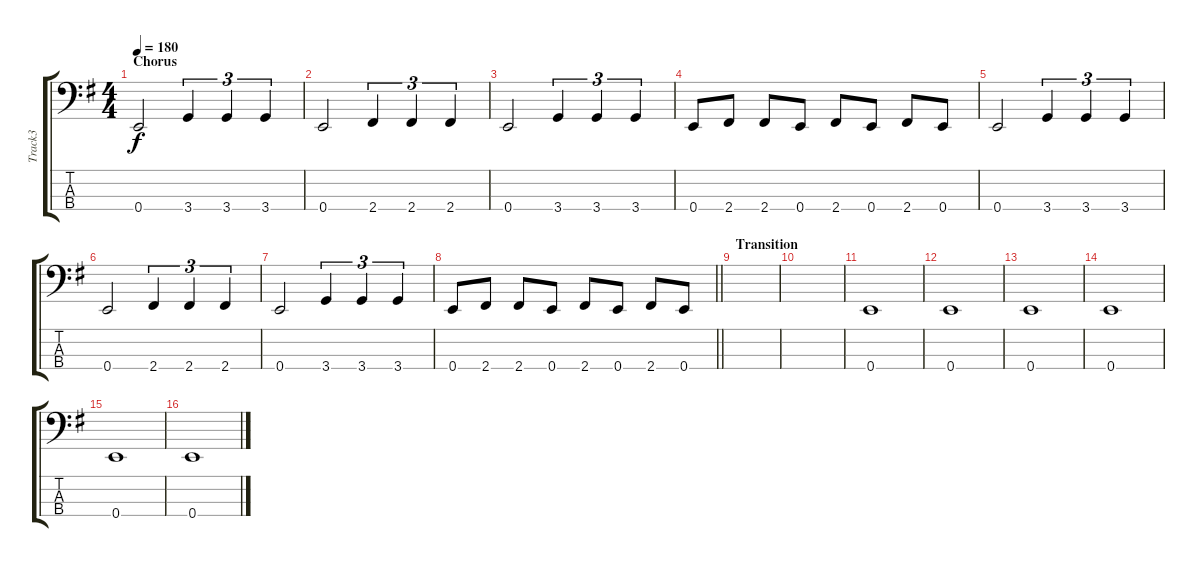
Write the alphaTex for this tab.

\track ("Track3" "Track3") {instrument electricbassfinger}
\staff {score tabs}
\tuning (G2 D2 A1 E1) {hide}
\ts (4 4)
\section ("" "Chorus")
\tempo 180
\clef f4
\ks g
0.4.2{dy f} 3.4.4{tu (3 2)} 3.4.4{tu (3 2)} 3.4.4{tu (3 2)} |
0.4.2 2.4.4{tu (3 2)} 2.4.4{tu (3 2)} 2.4.4{tu (3 2)} |
0.4.2 3.4.4{tu (3 2)} 3.4.4{tu (3 2)} 3.4.4{tu (3 2)} |
0.4.8 2.4.8 2.4.8 0.4.8 2.4.8 0.4.8 2.4.8 0.4.8 |
0.4.2 3.4.4{tu (3 2)} 3.4.4{tu (3 2)} 3.4.4{tu (3 2)} |
0.4.2 2.4.4{tu (3 2)} 2.4.4{tu (3 2)} 2.4.4{tu (3 2)} |
0.4.2 3.4.4{tu (3 2)} 3.4.4{tu (3 2)} 3.4.4{tu (3 2)} |
\barLineRight lightlight
0.4.8 2.4.8 2.4.8 0.4.8 2.4.8 0.4.8 2.4.8 0.4.8 |
\section ("" "Transition")
|
|
0.4.1 |
0.4.1 |
0.4.1 |
0.4.1 |
0.4.1 |
0.4.1
